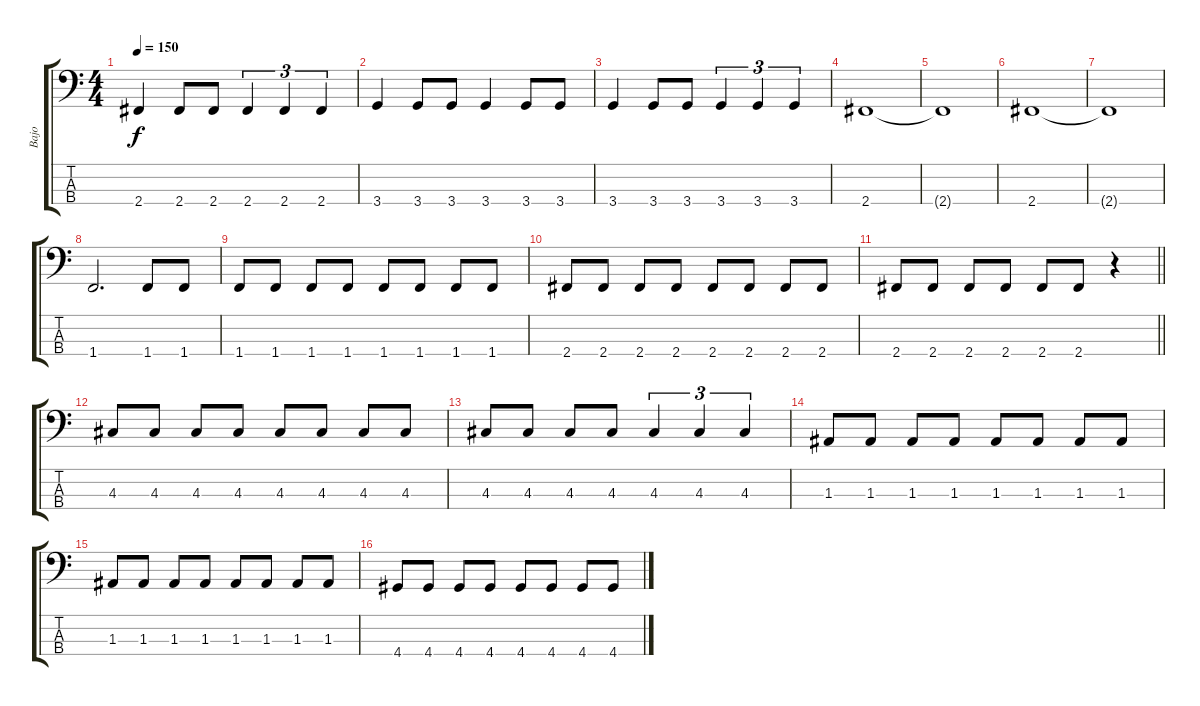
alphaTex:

\track ("Bajo" "Bajo") {instrument electricbasspick}
\staff {score tabs}
\tuning (G2 D2 A1 E1) {hide}
\ts (4 4)
\tempo 150
\clef f4
\ks c
2.4.4{dy f} 2.4.8 2.4.8 2.4.4{tu (3 2)} 2.4.4{tu (3 2)} 2.4.4{tu (3 2)} |
3.4.4 3.4.8 3.4.8 3.4.4 3.4.8 3.4.8 |
3.4.4 3.4.8 3.4.8 3.4.4{tu (3 2)} 3.4.4{tu (3 2)} 3.4.4{tu (3 2)} |
2.4.1 |
2.4{t}.1 |
2.4.1 |
2.4{t}.1 |
1.4.2{d} 1.4.8 1.4.8 |
1.4.8 1.4.8 1.4.8 1.4.8 1.4.8 1.4.8 1.4.8 1.4.8 |
2.4.8 2.4.8 2.4.8 2.4.8 2.4.8 2.4.8 2.4.8 2.4.8 |
\barLineRight lightlight
2.4.8 2.4.8 2.4.8 2.4.8 2.4.8 2.4.8 r.4 |
4.3.8 4.3.8 4.3.8 4.3.8 4.3.8 4.3.8 4.3.8 4.3.8 |
4.3.8 4.3.8 4.3.8 4.3.8 4.3.4{tu (3 2)} 4.3.4{tu (3 2)} 4.3.4{tu (3 2)} |
1.3.8 1.3.8 1.3.8 1.3.8 1.3.8 1.3.8 1.3.8 1.3.8 |
1.3.8 1.3.8 1.3.8 1.3.8 1.3.8 1.3.8 1.3.8 1.3.8 |
4.4.8 4.4.8 4.4.8 4.4.8 4.4.8 4.4.8 4.4.8 4.4.8
